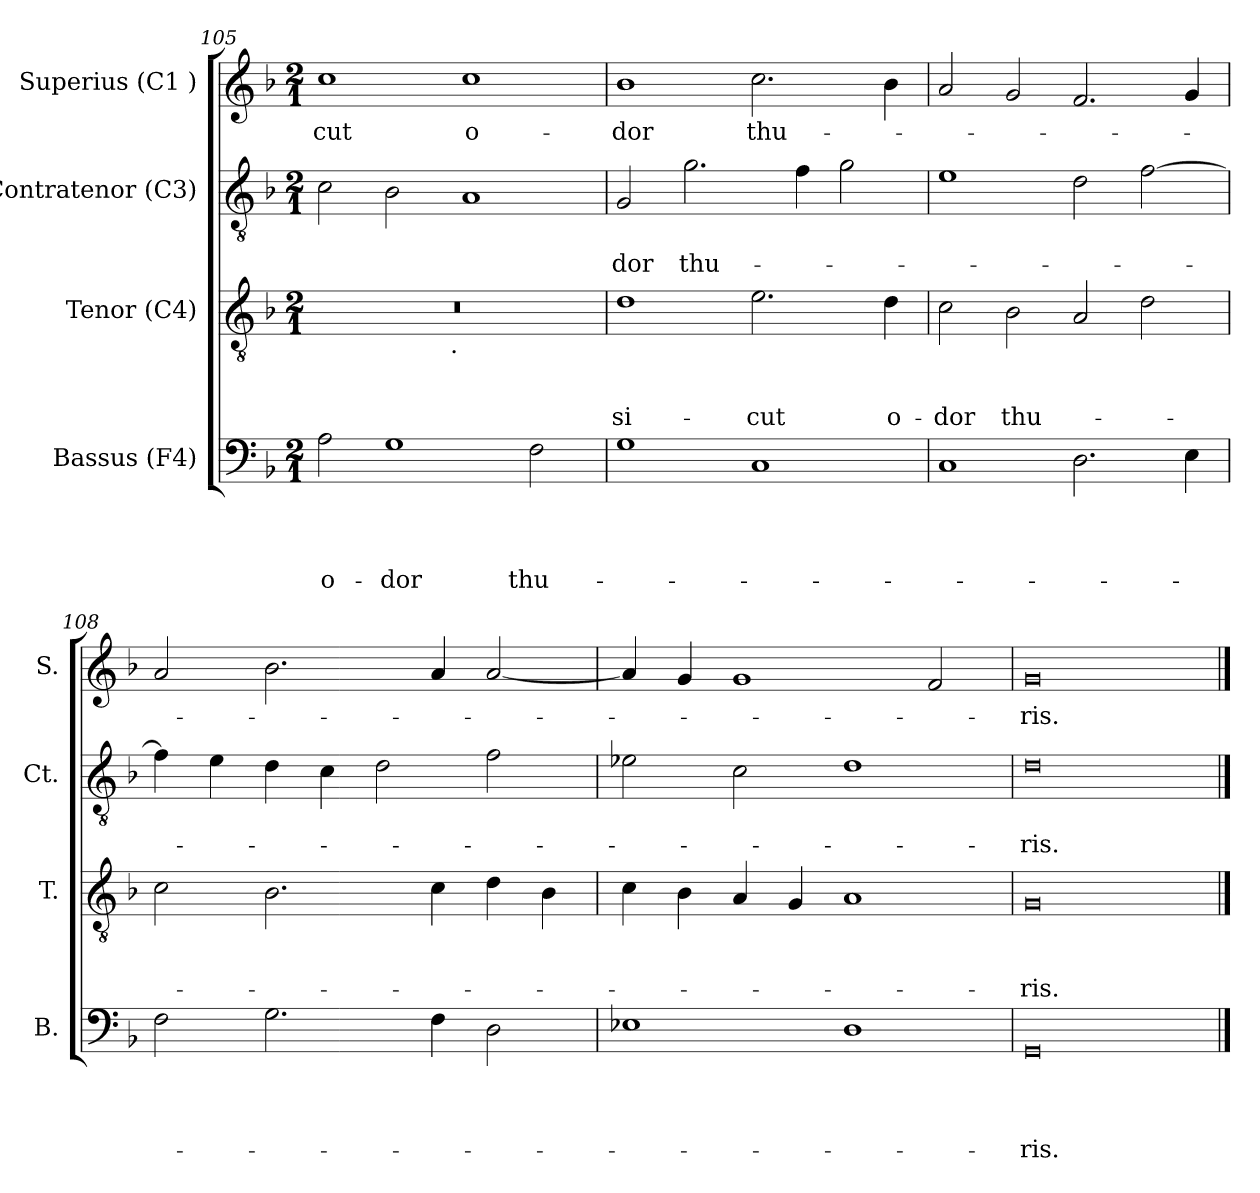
**kern	**text	**text	**text	**text	**kern	**text	**text	**text	**kern	**text	**text	**kern	**text
*part4	*part4	*part4	*part4	*part4	*part3	*part3	*part3	*part3	*part2	*part2	*part2	*part1	*part1
*staff4	*staff4	*staff4	*staff4	*staff4	*staff3	*staff3	*staff3	*staff3	*staff2	*staff2	*staff2	*staff1	*staff1
*I"Bassus (F4)	*	*	*	*	*I"Tenor (C4)	*	*	*	*I"Contratenor (C3)	*	*	*I"Superius (C1 )	*
*I'B.	*	*	*	*	*I'T.	*	*	*	*I'Ct.	*	*	*I'S.	*
*clefF4	*	*	*	*	*clefGv2	*	*	*	*clefGv2	*	*	*clefG2	*
*k[b-]	*	*	*	*	*k[b-]	*	*	*	*k[b-]	*	*	*k[b-]	*
*F:	*	*	*	*	*F:	*	*	*	*F:	*	*	*F:	*
*M2/1	*	*	*	*	*M2/1	*	*	*	*M2/1	*	*	*M2/1	*
=105	=105	=105	=105	=105	=105	=105	=105	=105	=105	=105	=105	=105	=105
!	!	!	!	!LO:LY:b	!	!	!	!	!	!	!	!	!LO:LY:b
*	*	*	*	*	*^	*	*	*	*	*	*	*	*
2A\	.	.	.	o-	0r	2ryy	.	.	.	2c\	.	.	1cc	-cut
!	!	!	!	!LO:LY:b	!	!	!	!	!	!	!	!	!	!
1G	.	.	.	-dor	.	4...ryy	.	.	.	2B-\	.	.	.	.
!	!	!	!	!	!	!LO:TX:b:t=.	!	!	!	!	!	!	!	!
.	.	.	.	.	.	1ryy	.	.	.	.	.	.	.	.
!	!	!	!	!	!	!	!	!	!	!	!	!	!	!LO:LY:b:rj
.	.	.	.	.	.	.	.	.	.	1A	.	.	1cc	o-
!	!	!	!	!LO:LY:b	!	!	!	!	!	!	!	!	!	!
2F\	.	.	.	thu-	.	.	.	.	.	.	.	.	.	.
.	.	.	.	.	.	32ryy	.	.	.	.	.	.	.	.
!!LO:PB:g=z
=106	=106	=106	=106	=106	=106	=106	=106	=106	=106	=106	=106	=106	=106	=106
!	!	!	!	!	!	!	!	!	!LO:LY:b	!	!	!LO:LY:b	!	!LO:LY:b
*	*	*	*	*	*v	*v	*	*	*	*	*	*	*	*
1G	.	.	.	.	1d	.	.	si-	2G/	.	-dor	1b-	-dor
!	!	!	!	!	!	!	!	!	!	!	!LO:LY:b	!	!
.	.	.	.	.	.	.	.	.	2.g\	.	thu-	.	.
!	!	!	!	!	!	!	!	!LO:LY:b	!	!	!	!	!LO:LY:b
1C	.	.	.	.	2.e\	.	.	-cut	.	.	.	2.cc\	thu-
.	.	.	.	.	.	.	.	.	4f\	.	.	.	.
.	.	.	.	.	.	.	.	.	2g\	.	.	.	.
!	!	!	!	!	!	!	!	!LO:LY:b	!	!	!	!	!
.	.	.	.	.	4d\	.	.	o-	.	.	.	4b-\	.
=107	=107	=107	=107	=107	=107	=107	=107	=107	=107	=107	=107	=107	=107
!	!	!	!	!	!	!	!	!LO:LY:b	!	!	!	!	!
1C	.	.	.	.	2c\	.	.	-dor	1e	.	.	2a/	.
!	!	!	!	!	!	!	!	!LO:LY:b	!	!	!	!	!
.	.	.	.	.	2B-\	.	.	thu-	.	.	.	2g/	.
2.D\	.	.	.	.	2A/	.	.	.	2d\	.	.	2.f/	.
.	.	.	.	.	2d\	.	.	.	[>2f\	.	.	.	.
4E\	.	.	.	.	.	.	.	.	.	.	.	4g/	.
=108	=108	=108	=108	=108	=108	=108	=108	=108	=108	=108	=108	=108	=108
2F\	.	.	.	.	2c\	.	.	.	4f\]	.	.	2a/	.
.	.	.	.	.	.	.	.	.	4e\	.	.	.	.
2.G\	.	.	.	.	2.B-\	.	.	.	4d\	.	.	2.b-\	.
.	.	.	.	.	.	.	.	.	4c\	.	.	.	.
.	.	.	.	.	.	.	.	.	2d\	.	.	.	.
4F\	.	.	.	.	4c\	.	.	.	.	.	.	4a/	.
2D\	.	.	.	.	4d\	.	.	.	2f\	.	.	[<2a/	.
.	.	.	.	.	4B-\	.	.	.	.	.	.	.	.
=109	=109	=109	=109	=109	=109	=109	=109	=109	=109	=109	=109	=109	=109
1E-	.	.	.	.	4c\	.	.	.	2e-\	.	.	4a/]	.
.	.	.	.	.	4B-\	.	.	.	.	.	.	4g/	.
.	.	.	.	.	4A/	.	.	.	2c\	.	.	1g	.
.	.	.	.	.	4G/	.	.	.	.	.	.	.	.
1D	.	.	.	.	1A	.	.	.	1d	.	.	.	.
.	.	.	.	.	.	.	.	.	.	.	.	2f/	.
=110	=110	=110	=110	=110	=110	=110	=110	=110	=110	=110	=110	=110	=110
!	!	!	!	!LO:LY:b	!	!	!	!LO:LY:b	!	!	!LO:LY:b	!	!LO:LY:b
0GG	.	.	.	-ris.	0G	.	.	-ris.	0d	.	-ris.	0g	-ris.
==	==	==	==	==	==	==	==	==	==	==	==	==	==
*-	*-	*-	*-	*-	*-	*-	*-	*-	*-	*-	*-	*-	*-
